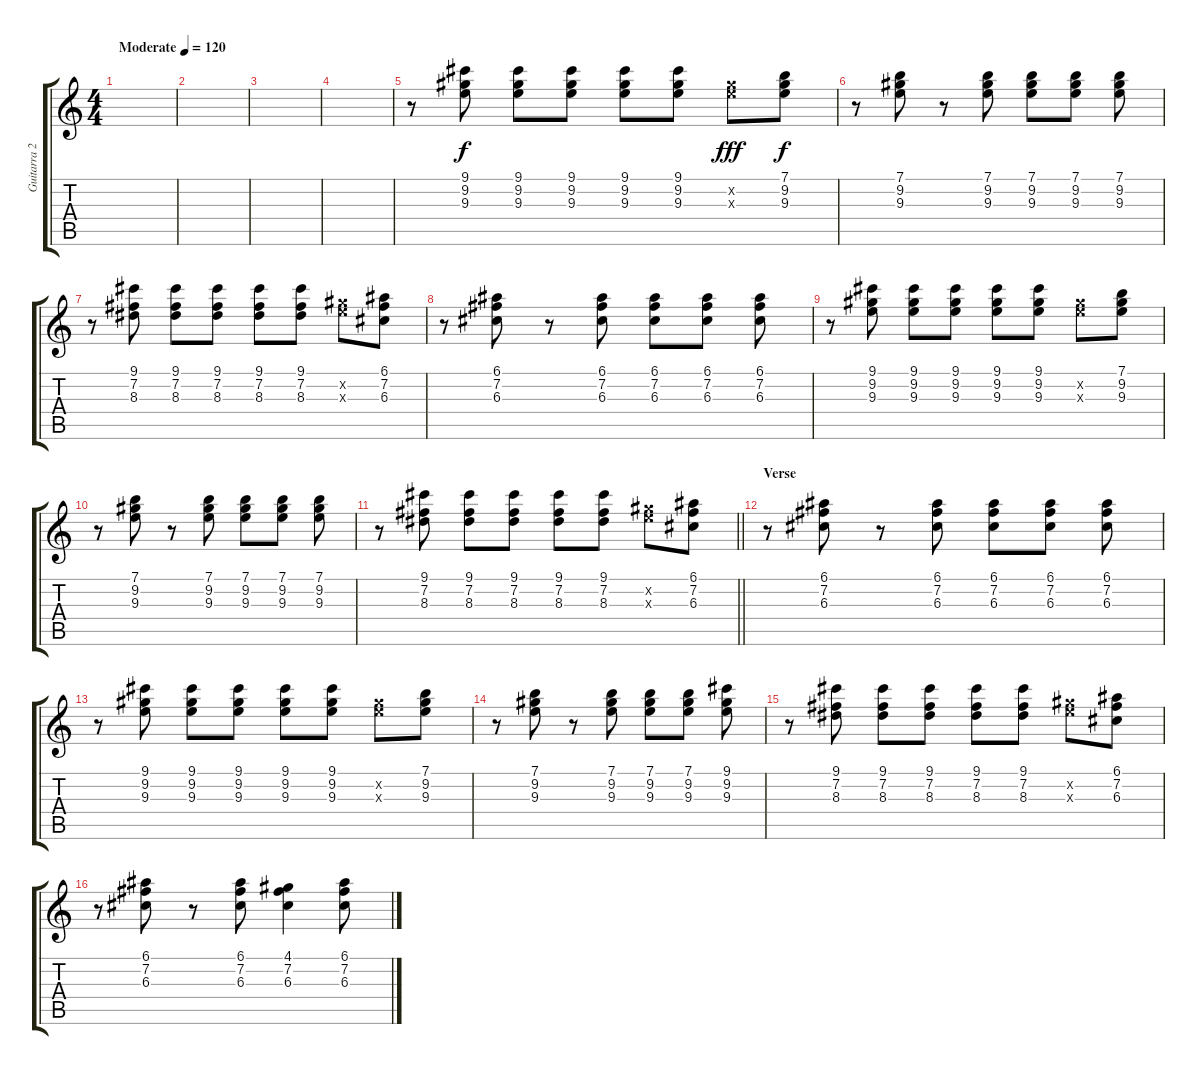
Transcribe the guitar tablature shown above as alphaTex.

\track ("Guitarra 2" "Guitarra 2") {instrument overdrivenguitar}
\staff {score tabs}
\tuning (E4 B3 G3 D3 A2 E2) {hide}
\ts (4 4)
\tempo (120 "Moderate")
\clef g2
\ks c
|
|
|
|
r.8 (9.1 9.2 9.3).8 (9.1 9.2 9.3).8 (9.1 9.2 9.3).8 (9.1 9.2 9.3).8 (9.1 9.2 9.3).8 (9.2{x} 9.3{x}).8{dy fff} (7.1 9.2 9.3).8{dy f} |
r.8 (7.1 9.2 9.3).8 r.8 (7.1 9.2 9.3).8 (7.1 9.2 9.3).8 (7.1 9.2 9.3).8 (7.1 9.2 9.3).8 |
r.8 (9.1 7.2 8.3).8 (9.1 7.2 8.3).8 (9.1 7.2 8.3).8 (9.1 7.2 8.3).8 (9.1 7.2 8.3).8 (9.2{x} 9.3{x}).8 (6.1 7.2 6.3).8 |
r.8 (6.1 7.2 6.3).8 r.8 (6.1 7.2 6.3).8 (6.1 7.2 6.3).8 (6.1 7.2 6.3).8 (6.1 7.2 6.3).8 |
r.8 (9.1 9.2 9.3).8 (9.1 9.2 9.3).8 (9.1 9.2 9.3).8 (9.1 9.2 9.3).8 (9.1 9.2 9.3).8 (9.2{x} 9.3{x}).8 (7.1 9.2 9.3).8 |
r.8 (7.1 9.2 9.3).8 r.8 (7.1 9.2 9.3).8 (7.1 9.2 9.3).8 (7.1 9.2 9.3).8 (7.1 9.2 9.3).8 |
\barLineRight lightlight
r.8 (9.1 7.2 8.3).8 (9.1 7.2 8.3).8 (9.1 7.2 8.3).8 (9.1 7.2 8.3).8 (9.1 7.2 8.3).8 (9.2{x} 9.3{x}).8 (6.1 7.2 6.3).8 |
\section ("" "Verse")
r.8 (6.1 7.2 6.3).8 r.8 (6.1 7.2 6.3).8 (6.1 7.2 6.3).8 (6.1 7.2 6.3).8 (6.1 7.2 6.3).8 |
r.8 (9.1 9.2 9.3).8 (9.1 9.2 9.3).8 (9.1 9.2 9.3).8 (9.1 9.2 9.3).8 (9.1 9.2 9.3).8 (9.2{x} 9.3{x}).8 (7.1 9.2 9.3).8 |
r.8 (7.1 9.2 9.3).8 r.8 (7.1 9.2 9.3).8 (7.1 9.2 9.3).8 (7.1 9.2 9.3).8 (9.1 9.2 9.3).8 |
r.8 (9.1 7.2 8.3).8 (9.1 7.2 8.3).8 (9.1 7.2 8.3).8 (9.1 7.2 8.3).8 (9.1 7.2 8.3).8 (9.2{x} 9.3{x}).8 (6.1 7.2 6.3).8 |
r.8 (6.1 7.2 6.3).8 r.8 (6.1 7.2 6.3).8 (4.1 7.2 6.3).4 (6.1 7.2 6.3).8
